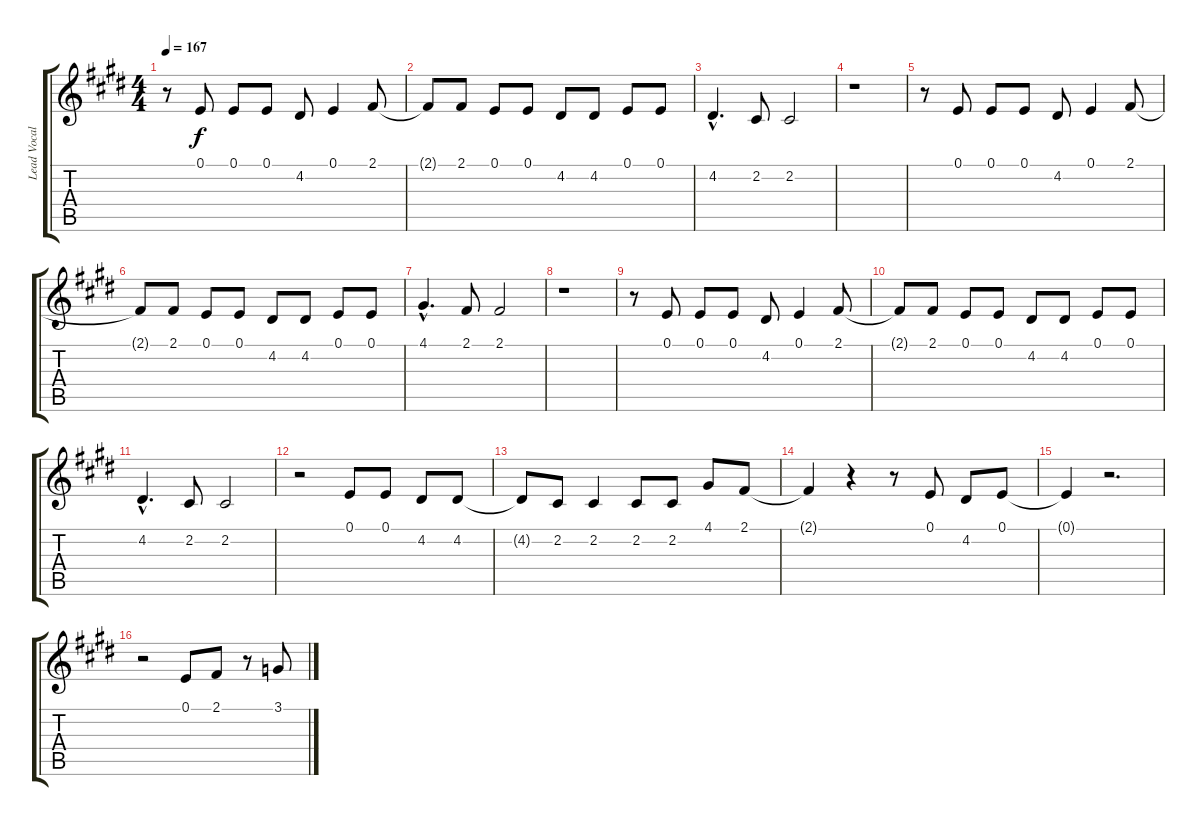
\track ("Lead Vocal" "Lead Vocal") {instrument clavinet}
\staff {score tabs}
\tuning (E4 B3 G3 D3 A2 E2) {hide}
\ts (4 4)
\tempo 167
\clef g2
\ks c#minor
r.8{dy f} 0.1.8 0.1.8 0.1.8 4.2.8 0.1.4 2.1.8 |
2.1{t}.8 2.1.8 0.1.8 0.1.8 4.2.8 4.2.8 0.1.8 0.1.8 |
4.2{hac}.4{d} 2.2.8 2.2.2 |
r.1 |
r.8 0.1.8 0.1.8 0.1.8 4.2.8 0.1.4 2.1.8 |
2.1{t}.8 2.1.8 0.1.8 0.1.8 4.2.8 4.2.8 0.1.8 0.1.8 |
4.1{hac}.4{d} 2.1.8 2.1.2 |
r.1 |
r.8 0.1.8 0.1.8 0.1.8 4.2.8 0.1.4 2.1.8 |
2.1{t}.8 2.1.8 0.1.8 0.1.8 4.2.8 4.2.8 0.1.8 0.1.8 |
4.2{hac}.4{d} 2.2.8 2.2.2 |
r.2 0.1.8 0.1.8 4.2.8 4.2.8 |
4.2{t}.8 2.2.8 2.2.4 2.2.8 2.2.8 4.1.8 2.1.8 |
2.1{t}.4 r.4 r.8 0.1.8 4.2.8 0.1.8 |
0.1{t}.4 r.2{d} |
r.2 0.1.8 2.1.8 r.8 3.1.8
